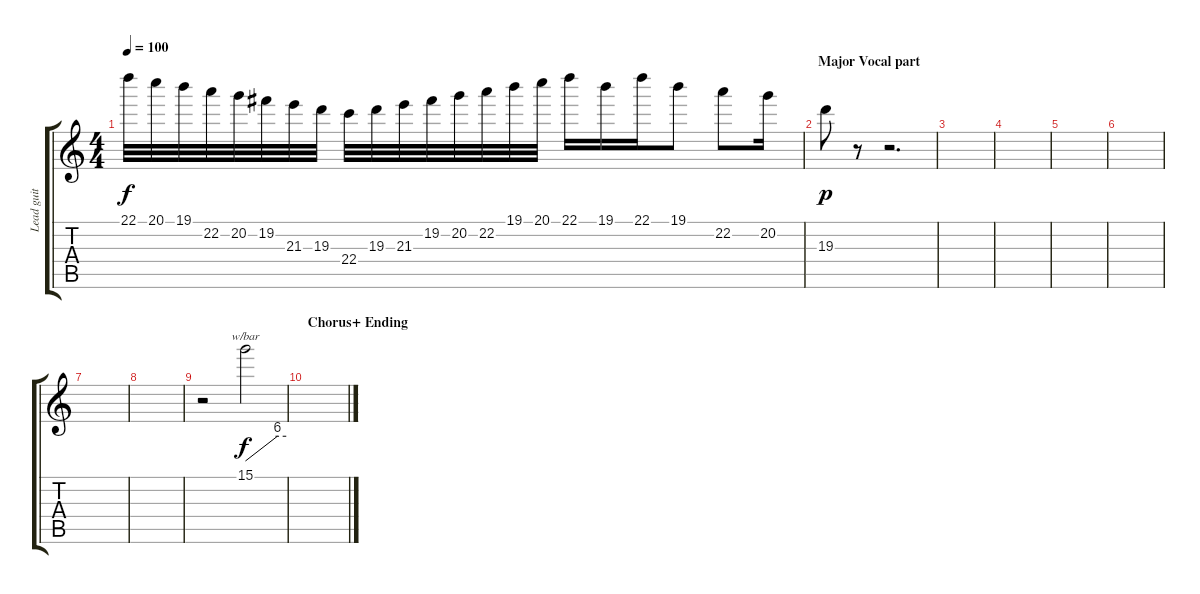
\track ("Lead guit 2" "Lead guit ") {instrument distortionguitar}
\staff {score tabs}
\tuning (E4 B3 G3 D3 A2 E2) {hide}
\ts (4 4)
\tempo 100
\clef g2
\ks c
22.1.32{dy f} 20.1.32 19.1.32 22.2.32 20.2.32 19.2.32 21.3.32 19.3.32 22.4.32 19.3.32 21.3.32 19.2.32 20.2.32 22.2.32 19.1.32 20.1.32 22.1.16 19.1.16 22.1.16 19.1.8 22.2.8 20.2.16 |
\section ("" "Major Vocal part")
19.3.8{dy p} r.8 r.2{d} |
|
|
|
|
|
|
r.2 15.1.2{tbe (custom default 0 0 47 24 60 24) dy f} |
\section ("" "Chorus+ Ending")
